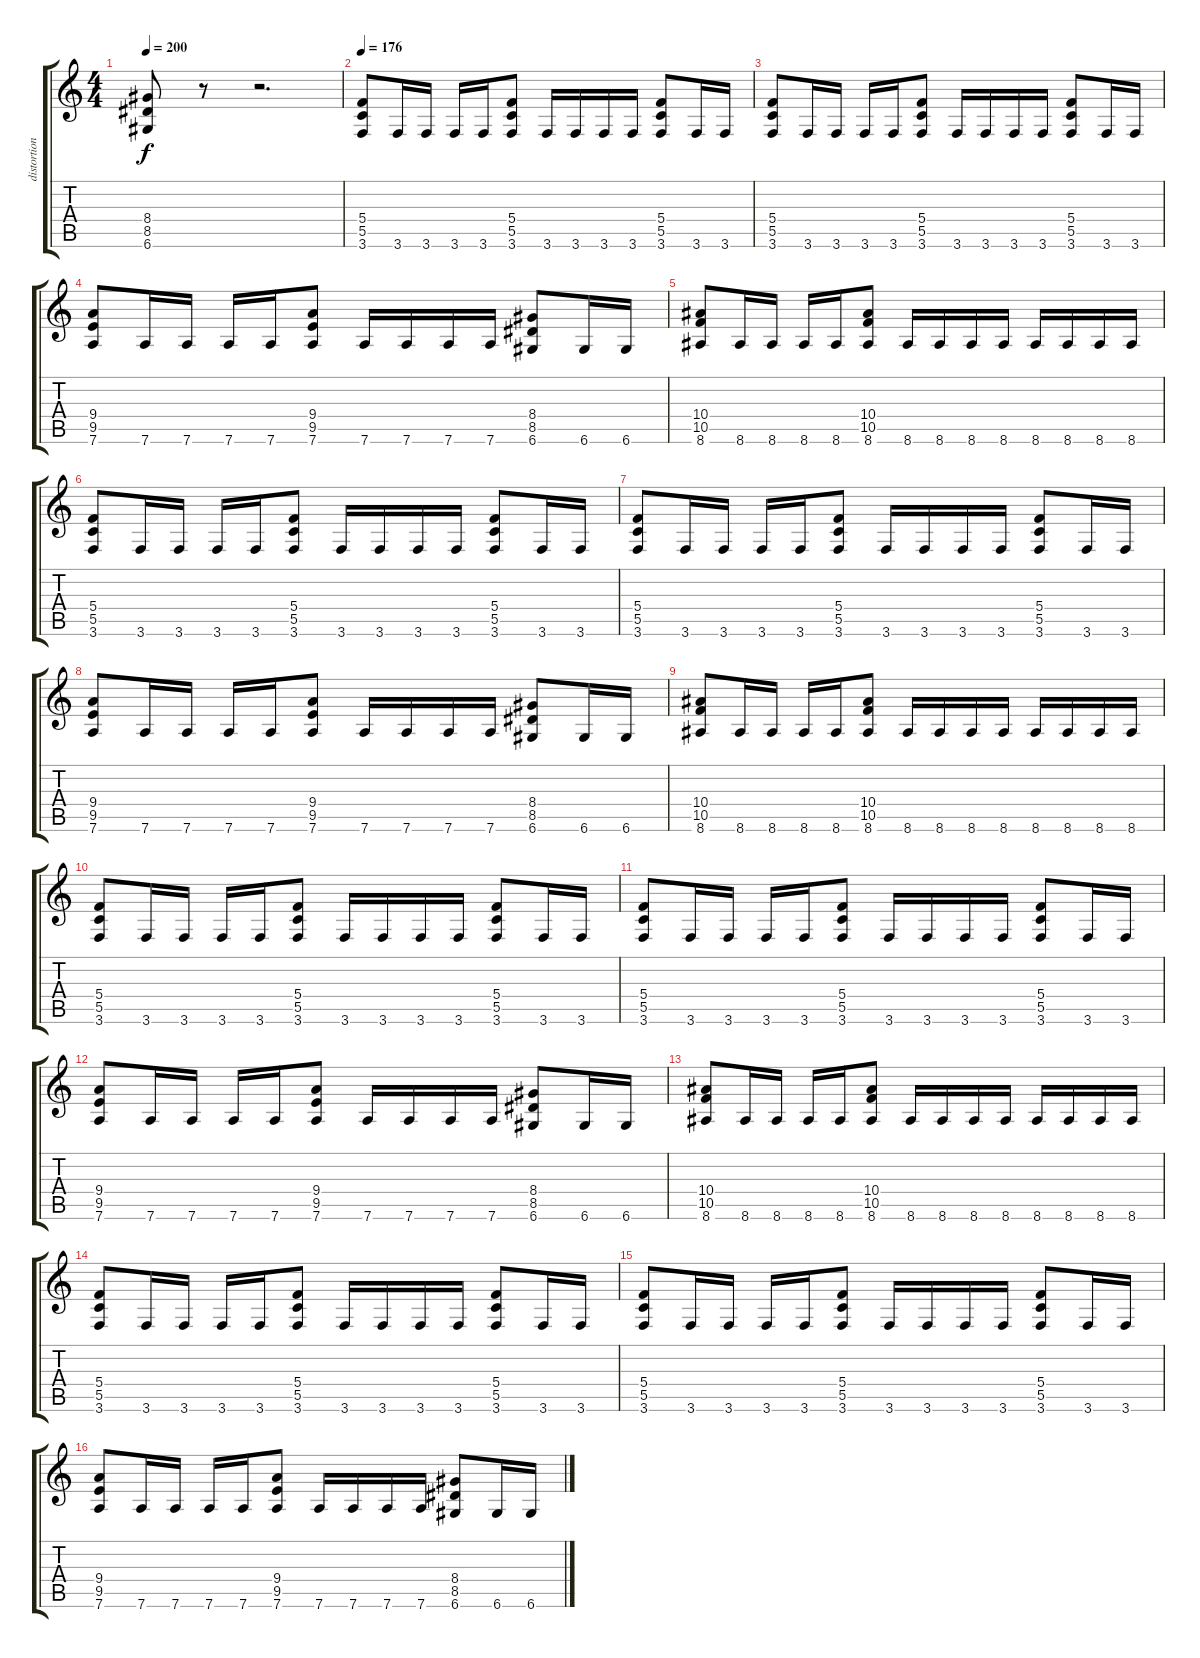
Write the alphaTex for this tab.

\track ("distortion guitar" "distortion") {instrument distortionguitar}
\staff {score tabs}
\tuning (D4 A3 F3 C3 G2 D2) {hide}
\ts (4 4)
\tempo 200
\clef g2
\ks c
(8.4 8.5 6.6).8{dy f} r.8 r.2{d} |
\tempo 176
(5.4 5.5 3.6).8 3.6.16 3.6.16 3.6.16 3.6.16 (5.4 5.5 3.6).8 3.6.16 3.6.16 3.6.16 3.6.16 (5.4 5.5 3.6).8 3.6.16 3.6.16 |
(5.4 5.5 3.6).8 3.6.16 3.6.16 3.6.16 3.6.16 (5.4 5.5 3.6).8 3.6.16 3.6.16 3.6.16 3.6.16 (5.4 5.5 3.6).8 3.6.16 3.6.16 |
(9.4 9.5 7.6).8 7.6.16 7.6.16 7.6.16 7.6.16 (9.4 9.5 7.6).8 7.6.16 7.6.16 7.6.16 7.6.16 (8.4 8.5 6.6).8 6.6.16 6.6.16 |
(10.4 10.5 8.6).8 8.6.16 8.6.16 8.6.16 8.6.16 (10.4 10.5 8.6).8 8.6.16 8.6.16 8.6.16 8.6.16 8.6.16 8.6.16 8.6.16 8.6.16 |
(5.4 5.5 3.6).8 3.6.16 3.6.16 3.6.16 3.6.16 (5.4 5.5 3.6).8 3.6.16 3.6.16 3.6.16 3.6.16 (5.4 5.5 3.6).8 3.6.16 3.6.16 |
(5.4 5.5 3.6).8 3.6.16 3.6.16 3.6.16 3.6.16 (5.4 5.5 3.6).8 3.6.16 3.6.16 3.6.16 3.6.16 (5.4 5.5 3.6).8 3.6.16 3.6.16 |
(9.4 9.5 7.6).8 7.6.16 7.6.16 7.6.16 7.6.16 (9.4 9.5 7.6).8 7.6.16 7.6.16 7.6.16 7.6.16 (8.4 8.5 6.6).8 6.6.16 6.6.16 |
(10.4 10.5 8.6).8 8.6.16 8.6.16 8.6.16 8.6.16 (10.4 10.5 8.6).8 8.6.16 8.6.16 8.6.16 8.6.16 8.6.16 8.6.16 8.6.16 8.6.16 |
(5.4 5.5 3.6).8 3.6.16 3.6.16 3.6.16 3.6.16 (5.4 5.5 3.6).8 3.6.16 3.6.16 3.6.16 3.6.16 (5.4 5.5 3.6).8 3.6.16 3.6.16 |
(5.4 5.5 3.6).8 3.6.16 3.6.16 3.6.16 3.6.16 (5.4 5.5 3.6).8 3.6.16 3.6.16 3.6.16 3.6.16 (5.4 5.5 3.6).8 3.6.16 3.6.16 |
(9.4 9.5 7.6).8 7.6.16 7.6.16 7.6.16 7.6.16 (9.4 9.5 7.6).8 7.6.16 7.6.16 7.6.16 7.6.16 (8.4 8.5 6.6).8 6.6.16 6.6.16 |
(10.4 10.5 8.6).8 8.6.16 8.6.16 8.6.16 8.6.16 (10.4 10.5 8.6).8 8.6.16 8.6.16 8.6.16 8.6.16 8.6.16 8.6.16 8.6.16 8.6.16 |
(5.4 5.5 3.6).8 3.6.16 3.6.16 3.6.16 3.6.16 (5.4 5.5 3.6).8 3.6.16 3.6.16 3.6.16 3.6.16 (5.4 5.5 3.6).8 3.6.16 3.6.16 |
(5.4 5.5 3.6).8 3.6.16 3.6.16 3.6.16 3.6.16 (5.4 5.5 3.6).8 3.6.16 3.6.16 3.6.16 3.6.16 (5.4 5.5 3.6).8 3.6.16 3.6.16 |
(9.4 9.5 7.6).8 7.6.16 7.6.16 7.6.16 7.6.16 (9.4 9.5 7.6).8 7.6.16 7.6.16 7.6.16 7.6.16 (8.4 8.5 6.6).8 6.6.16 6.6.16
